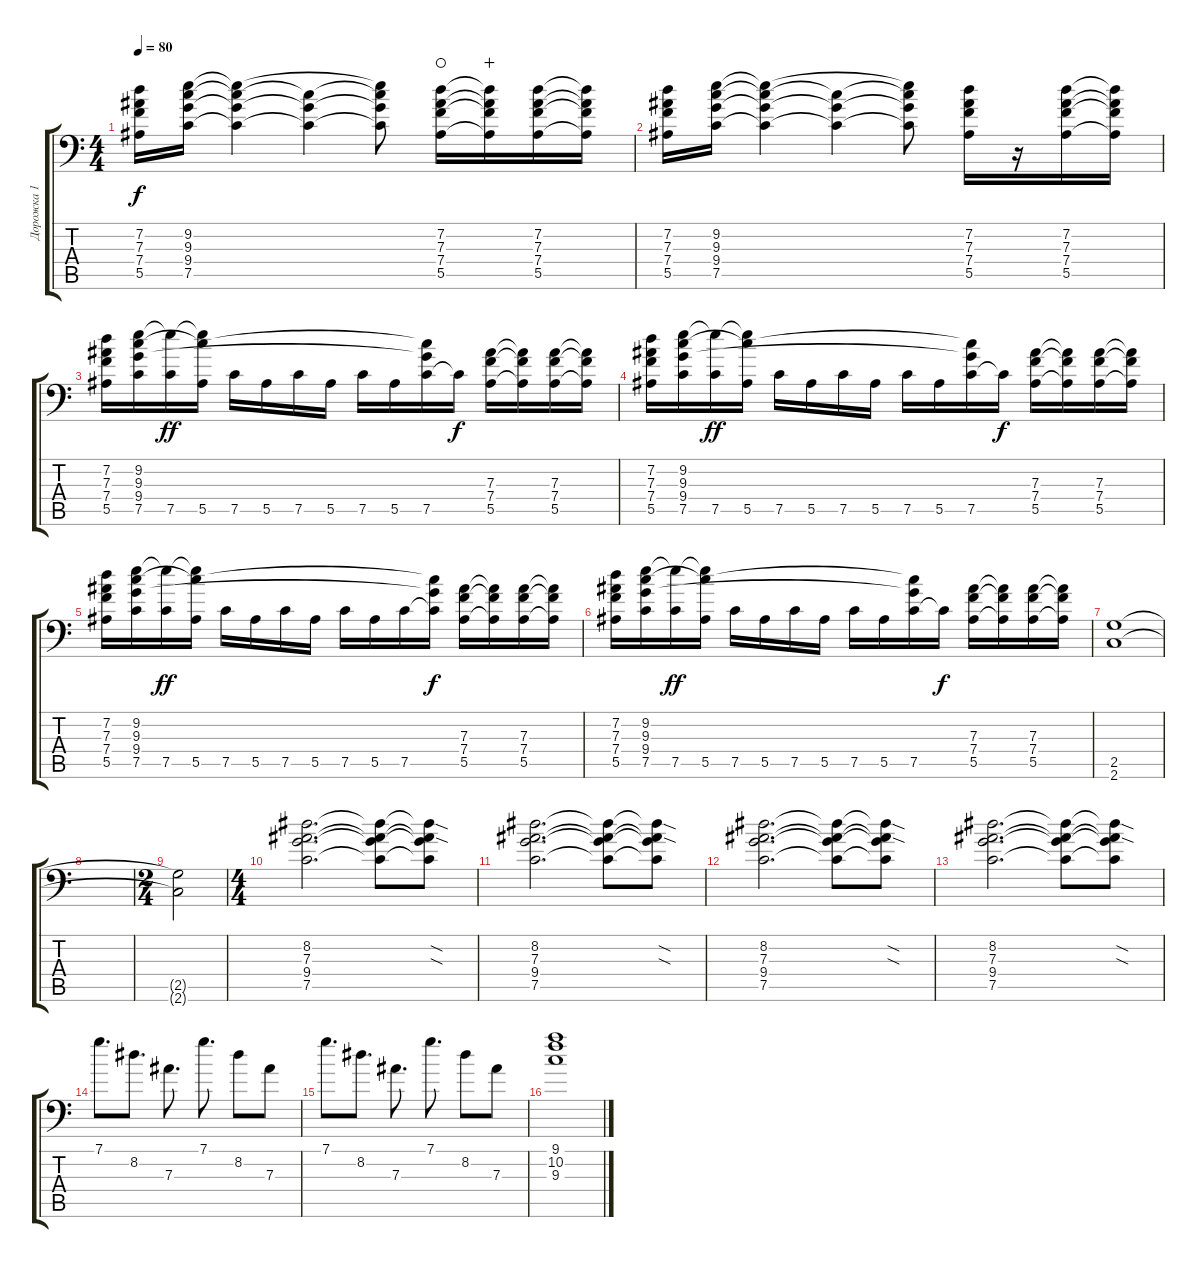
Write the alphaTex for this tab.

\track ("Дорожка 1" "Дорожка 1") {instrument distortionguitar}
\staff {score tabs}
\tuning (C4 G3 Eb3 Bb2 F2 Bb1) {hide}
\ts (4 4)
\tempo 80
\clef f4
\ks c
(7.2 7.3 7.4 5.5).16{dy f} (9.2 9.3 9.4 7.5).16 (9.2{t} 9.3{t} 9.4{t} 7.5{t}).4 (9.3{t} 9.4{t} 7.5{t}).4 (9.2{t} 9.3{t} 9.4{t} 7.5{t}).8 (7.2 7.3 7.4 5.5).16{waho} (7.2{t} 7.3{t} 7.4{t} 5.5{t}).16{wahc} (7.2 7.3 7.4 5.5).16 (7.2{t} 7.3{t} 7.4{t} 5.5{t}).16 |
(7.2 7.3 7.4 5.5).16 (9.2 9.3 9.4 7.5).16 (9.2{t} 9.3{t} 9.4{t} 7.5{t}).4 (9.3{t} 9.4{t} 7.5{t}).4 (9.2{t} 9.3{t} 9.4{t} 7.5{t}).8 (7.2 7.3 7.4 5.5).16 r.16 (7.2 7.3 7.4 5.5).16 (7.2{t} 7.3{t} 7.4{t} 5.5{t}).16 |
(7.2 7.3 7.4 5.5).16 (9.2 9.3 9.4 7.5).16 (9.2{t} 7.5).16{dy ff} (9.2{t} 9.3{t} 5.5).16 7.5.16 5.5.16 7.5.16 5.5.16 7.5.16 5.5.16 (9.3{t} 9.4{t} 7.5).16 7.5{t}.16{dy f} (7.3 7.4 5.5).16 (7.3{t} 7.4{t} 5.5{t}).16 (7.3 7.4 5.5).16 (7.3{t} 7.4{t} 5.5{t}).16 |
(7.2 7.3 7.4 5.5).16 (9.2 9.3 9.4 7.5).16 (9.2{t} 7.5).16{dy ff} (9.2{t} 9.3{t} 5.5).16 7.5.16 5.5.16 7.5.16 5.5.16 7.5.16 5.5.16 (9.3{t} 9.4{t} 7.5).16 7.5{t}.16{dy f} (7.3 7.4 5.5).16 (7.3{t} 7.4{t} 5.5{t}).16 (7.3 7.4 5.5).16 (7.3{t} 7.4{t} 5.5{t}).16 |
(7.2 7.3 7.4 5.5).16 (9.2 9.3 9.4 7.5).16 (9.2{t} 7.5).16{dy ff} (9.2{t} 9.3{t} 5.5).16 7.5.16 5.5.16 7.5.16 5.5.16 7.5.16 5.5.16 7.5.16 (9.3{t} 9.4{t} 7.5{t}).16{dy f} (7.3 7.4 5.5).16 (7.3{t} 7.4{t} 5.5{t}).16 (7.3 7.4 5.5).16 (7.3{t} 7.4{t} 5.5{t}).16 |
(7.2 7.3 7.4 5.5).16 (9.2 9.3 9.4 7.5).16 (9.2{t} 7.5).16{dy ff} (9.2{t} 9.3{t} 5.5).16 7.5.16 5.5.16 7.5.16 5.5.16 7.5.16 5.5.16 (9.3{t} 9.4{t} 7.5).16 7.5{t}.16{dy f} (7.3 7.4 5.5).16 (7.3{t} 7.4{t} 5.5{t}).16 (7.3 7.4 5.5).16 (7.3{t} 7.4{t} 5.5{t}).16 |
(2.5 2.6).1{volume 4} |
|
\ts (2 4)
(2.5{t} 2.6{t}).2 |
\ts (4 4)
(8.2 7.3 9.4 7.5).2{d volume 12} (8.2{t} 7.3{t} 9.4{t} 7.5{t}).8 (8.2{sod t} 7.3{sod t} 9.4{t} 7.5{t}).8 |
(8.2 7.3 9.4 7.5).2{d} (8.2{t} 7.3{t} 9.4{t} 7.5{t}).8 (8.2{sod t} 7.3{sod t} 9.4{t} 7.5{t}).8 |
(8.2 7.3 9.4 7.5).2{d} (8.2{t} 7.3{t} 9.4{t} 7.5{t}).8 (8.2{sod t} 7.3{sod t} 9.4{t} 7.5{t}).8 |
(8.2 7.3 9.4 7.5).2{d} (8.2{t} 7.3{t} 9.4{t} 7.5{t}).8 (8.2{sod t} 7.3{sod t} 9.4{t} 7.5{t}).8 |
7.1.8{d volume 15} 8.2.8{d} 7.3.8{d} 7.1.8{d} 8.2.8 7.3.8 |
7.1.8{d} 8.2.8{d} 7.3.8{d} 7.1.8{d} 8.2.8 7.3.8 |
(9.1 10.2 9.3).1
